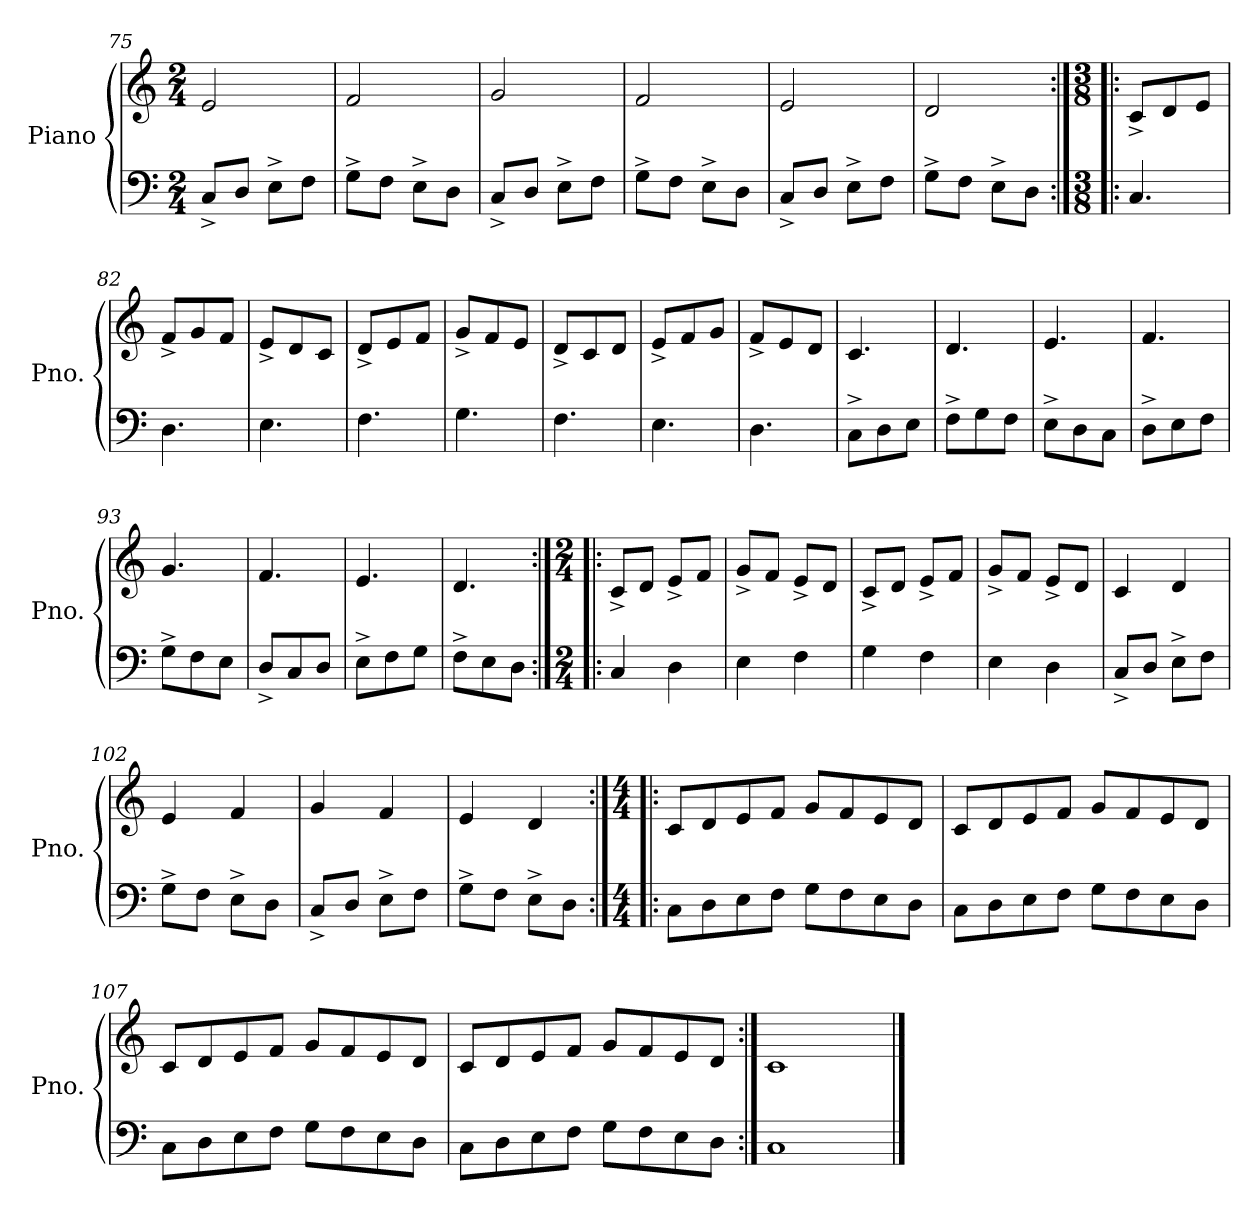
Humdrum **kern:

**kern	**kern
*part1	*part1
*staff2	*staff1
*I"Piano	*
*I'Pno.	*
*clefF4	*clefG2
*k[]	*k[]
*M2/4	*M2/4
=75	=75
8C^/L	2e/
8D/J	.
8E^\L	.
8F\J	.
=76	=76
8G^\L	2f/
8F\J	.
8E^\L	.
8D\J	.
=77	=77
8C^/L	2g/
8D/J	.
8E^\L	.
8F\J	.
=78	=78
8G^\L	2f/
8F\J	.
8E^\L	.
8D\J	.
=79	=79
8C^/L	2e/
8D/J	.
8E^\L	.
8F\J	.
=80	=80
8G^\L	2d/
8F\J	.
8E^\L	.
8D\J	.
!!LO:LB:g=z
=81:|!|:	=81:|!|:
*M3/8	*M3/8
4.C/	8c^/L
.	8d/
.	8e/J
=82	=82
4.D\	8f^/L
.	8g/
.	8f/J
=83	=83
4.E\	8e^/L
.	8d/
.	8c/J
=84	=84
4.F\	8d^/L
.	8e/
.	8f/J
=85	=85
4.G\	8g^/L
.	8f/
.	8e/J
=86	=86
4.F\	8d^/L
.	8c/
.	8d/J
=87	=87
4.E\	8e^/L
.	8f/
.	8g/J
=88	=88
4.D\	8f^/L
.	8e/
.	8d/J
=89	=89
8C^\L	4.c/
8D\	.
8E\J	.
=90	=90
8F^\L	4.d/
8G\	.
8F\J	.
!!LO:LB:g=z
=91	=91
8E^\L	4.e/
8D\	.
8C\J	.
=92	=92
8D^\L	4.f/
8E\	.
8F\J	.
=93	=93
8G^\L	4.g/
8F\	.
8E\J	.
=94	=94
8D^/L	4.f/
8C/	.
8D/J	.
=95	=95
8E^\L	4.e/
8F\	.
8G\J	.
=96	=96
8F^\L	4.d/
8E\	.
8D\J	.
=97:|!|:	=97:|!|:
*M2/4	*M2/4
4C/	8c^/L
.	8d/J
4D\	8e^/L
.	8f/J
=98	=98
4E\	8g^/L
.	8f/J
4F\	8e^/L
.	8d/J
=99	=99
4G\	8c^/L
.	8d/J
4F\	8e^/L
.	8f/J
!!LO:LB:g=z
=100	=100
4E\	8g^/L
.	8f/J
4D\	8e^/L
.	8d/J
=101	=101
8C^/L	4c/
8D/J	.
8E^\L	4d/
8F\J	.
=102	=102
8G^\L	4e/
8F\J	.
8E^\L	4f/
8D\J	.
=103	=103
8C^/L	4g/
8D/J	.
8E^\L	4f/
8F\J	.
=104	=104
8G^\L	4e/
8F\J	.
8E^\L	4d/
8D\J	.
=105:|!|:	=105:|!|:
*M4/4	*M4/4
8C\L	8c/L
8D\	8d/
8E\	8e/
8F\J	8f/J
8G\L	8g/L
8F\	8f/
8E\	8e/
8D\J	8d/J
!!LO:LB:g=z
=106	=106
8C\L	8c/L
8D\	8d/
8E\	8e/
8F\J	8f/J
8G\L	8g/L
8F\	8f/
8E\	8e/
8D\J	8d/J
=107	=107
8C\L	8c/L
8D\	8d/
8E\	8e/
8F\J	8f/J
8G\L	8g/L
8F\	8f/
8E\	8e/
8D\J	8d/J
=108	=108
8C\L	8c/L
8D\	8d/
8E\	8e/
8F\J	8f/J
8G\L	8g/L
8F\	8f/
8E\	8e/
8D\J	8d/J
=109:|!	=109:|!
1C	1c
==	==
*-	*-
